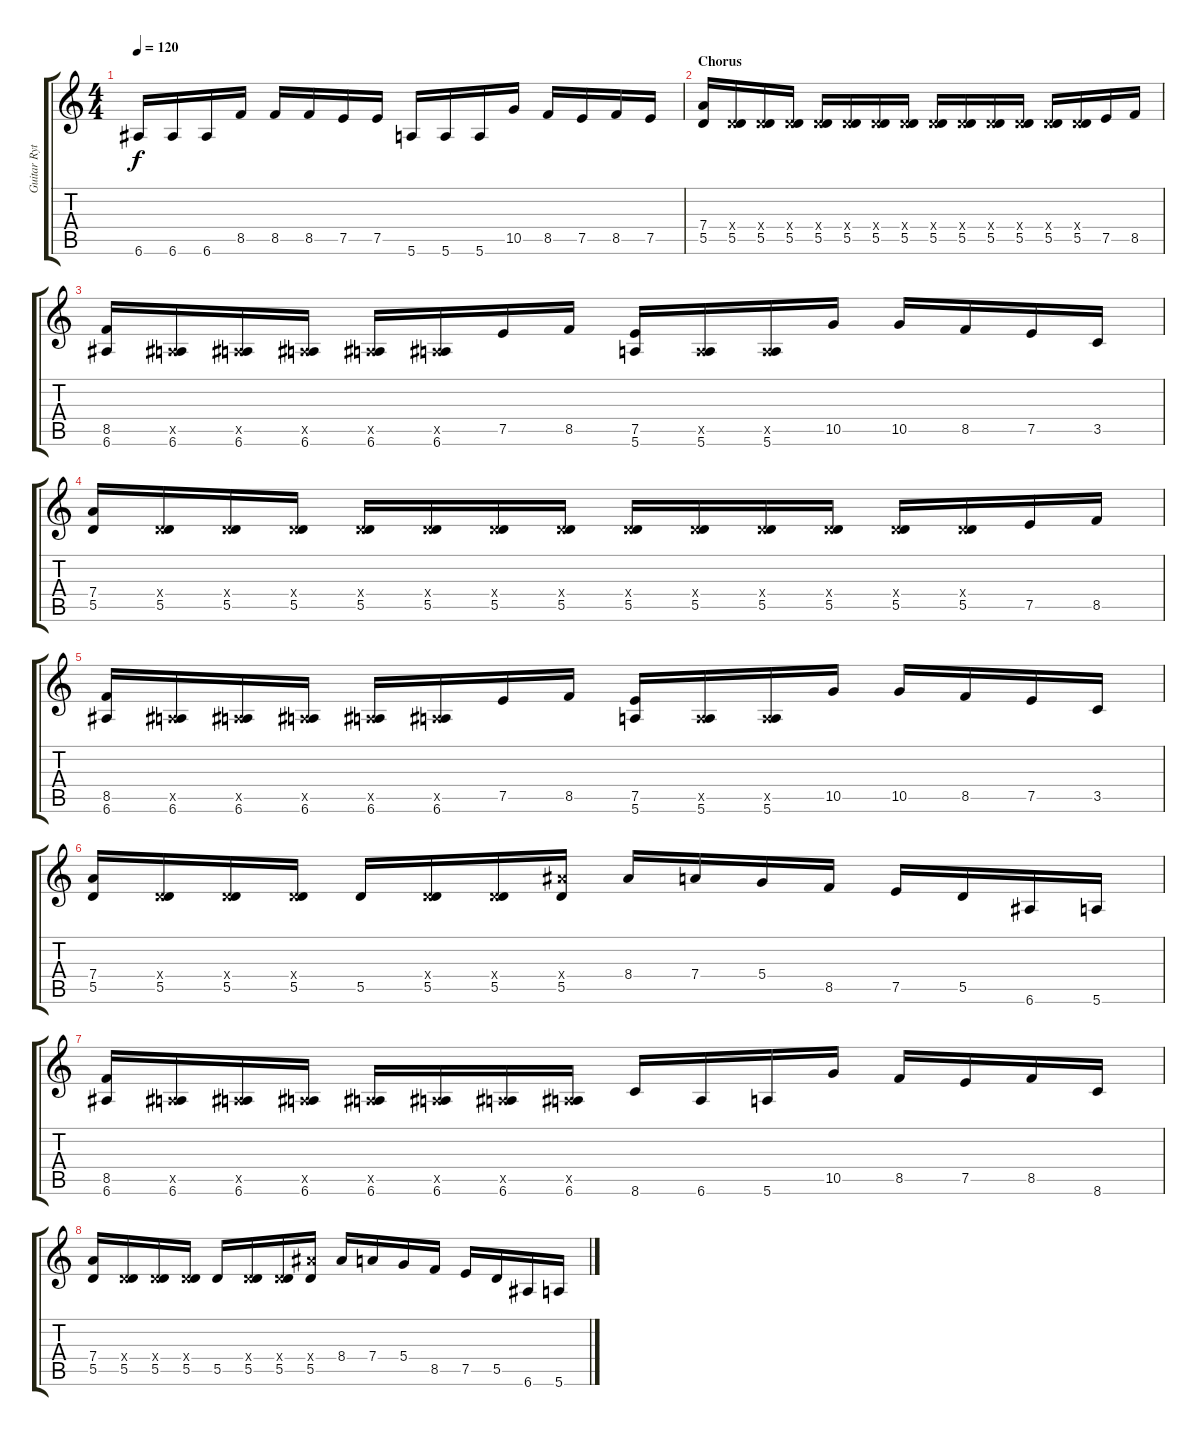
\track ("Guitar Rythm" "Guitar Ryt") {instrument overdrivenguitar}
\staff {score tabs}
\tuning (E4 B3 G3 D3 A2 E2) {hide}
\ts (4 4)
\tempo 120
\clef g2
\ks c
6.6.16{dy f} 6.6.16 6.6.16 8.5.16 8.5.16 8.5.16 7.5.16 7.5.16 5.6.16 5.6.16 5.6.16 10.5.16 8.5.16 7.5.16 8.5.16 7.5.16 |
\section ("" "Chorus ")
(7.4 5.5).16 (0.4{x} 5.5).16 (0.4{x} 5.5).16 (0.4{x} 5.5).16 (0.4{x} 5.5).16 (0.4{x} 5.5).16 (0.4{x} 5.5).16 (0.4{x} 5.5).16 (0.4{x} 5.5).16 (0.4{x} 5.5).16 (0.4{x} 5.5).16 (0.4{x} 5.5).16 (0.4{x} 5.5).16 (0.4{x} 5.5).16 7.5.16 8.5.16 |
(8.5 6.6).16 (0.5{x} 6.6).16 (0.5{x} 6.6).16 (0.5{x} 6.6).16 (0.5{x} 6.6).16 (0.5{x} 6.6).16 7.5.16 8.5.16 (7.5 5.6).16 (0.5{x} 5.6).16 (0.5{x} 5.6).16 10.5.16 10.5.16 8.5.16 7.5.16 3.5.16 |
(7.4 5.5).16 (0.4{x} 5.5).16 (0.4{x} 5.5).16 (0.4{x} 5.5).16 (0.4{x} 5.5).16 (0.4{x} 5.5).16 (0.4{x} 5.5).16 (0.4{x} 5.5).16 (0.4{x} 5.5).16 (0.4{x} 5.5).16 (0.4{x} 5.5).16 (0.4{x} 5.5).16 (0.4{x} 5.5).16 (0.4{x} 5.5).16 7.5.16 8.5.16 |
(8.5 6.6).16 (0.5{x} 6.6).16 (0.5{x} 6.6).16 (0.5{x} 6.6).16 (0.5{x} 6.6).16 (0.5{x} 6.6).16 7.5.16 8.5.16 (7.5 5.6).16 (0.5{x} 5.6).16 (0.5{x} 5.6).16 10.5.16 10.5.16 8.5.16 7.5.16 3.5.16 |
(7.4 5.5).16 (0.4{x} 5.5).16 (0.4{x} 5.5).16 (0.4{x} 5.5).16 5.5.16 (0.4{x} 5.5).16 (0.4{x} 5.5).16 (8.4{x} 5.5).16 8.4.16 7.4.16 5.4.16 8.5.16 7.5.16 5.5.16 6.6.16 5.6.16 |
(8.5 6.6).16 (0.5{x} 6.6).16 (0.5{x} 6.6).16 (0.5{x} 6.6).16 (0.5{x} 6.6).16 (0.5{x} 6.6).16 (0.5{x} 6.6).16 (0.5{x} 6.6).16 8.6.16 6.6.16 5.6.16 10.5.16 8.5.16 7.5.16 8.5.16 8.6.16 |
(7.4 5.5).16 (0.4{x} 5.5).16 (0.4{x} 5.5).16 (0.4{x} 5.5).16 5.5.16 (0.4{x} 5.5).16 (0.4{x} 5.5).16 (8.4{x} 5.5).16 8.4.16 7.4.16 5.4.16 8.5.16 7.5.16 5.5.16 6.6.16 5.6.16
